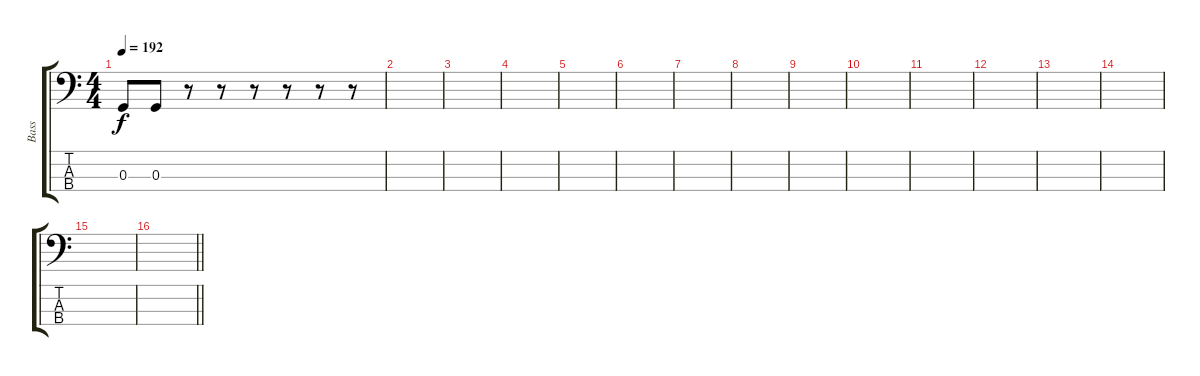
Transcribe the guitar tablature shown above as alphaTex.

\track ("Bass" "Bass") {instrument electricbassfinger}
\staff {score tabs}
\tuning (F2 C2 G1 D1) {hide}
\ts (4 4)
\section ("" "")
\tempo 192
\clef f4
\ks c
0.3.8{dy f} 0.3.8 r.8 r.8 r.8 r.8 r.8 r.8 |
|
|
|
|
|
|
|
|
|
|
|
|
|
|
\barLineRight lightlight
